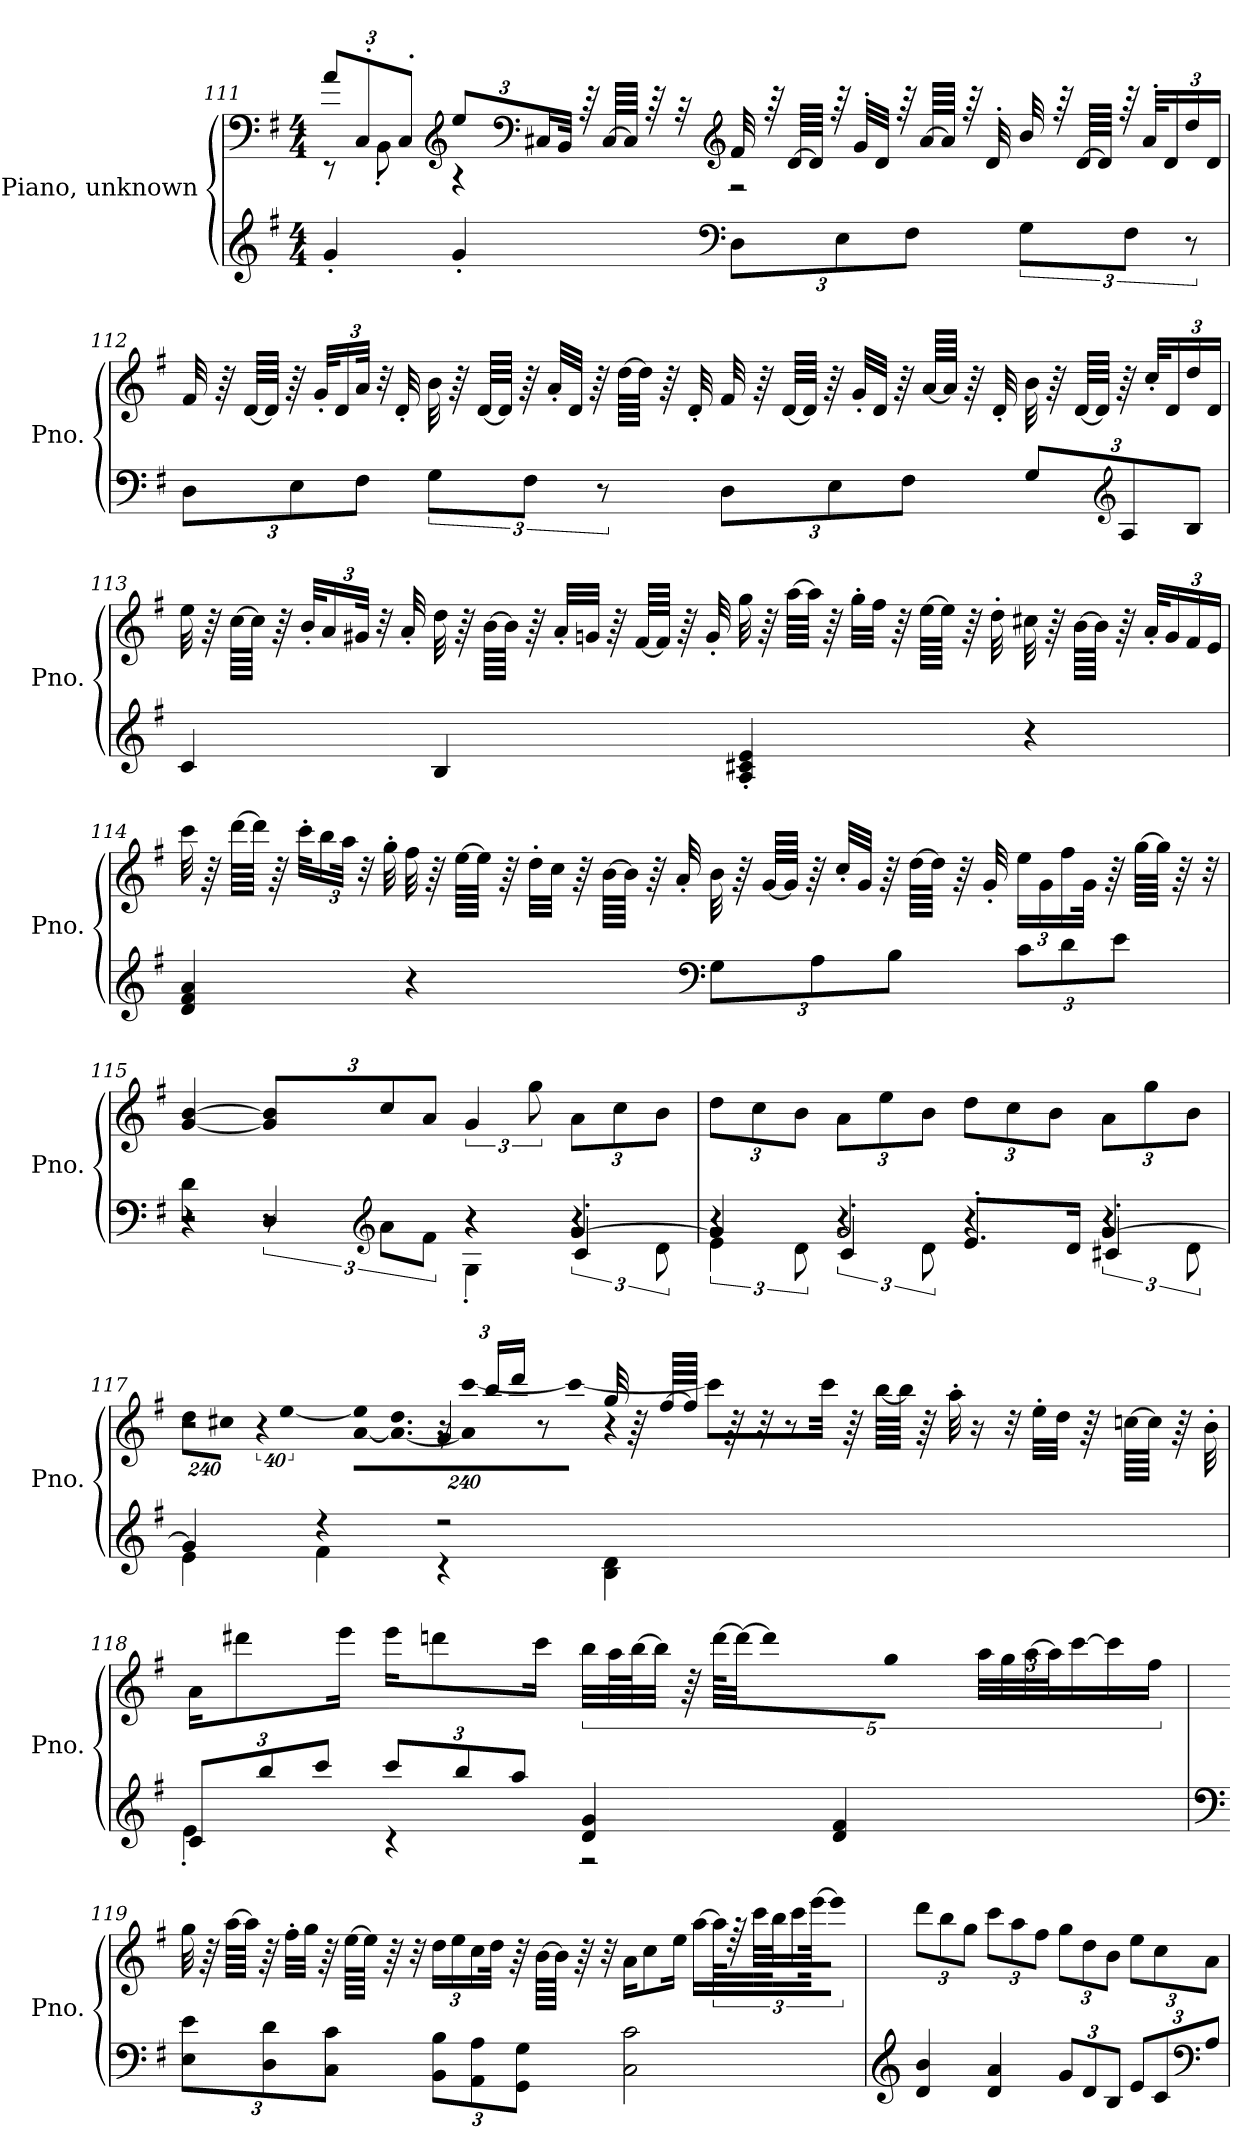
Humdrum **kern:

**kern	**kern
*part1	*part1
*staff2	*staff1
*I"Piano, unknown	*
*I'Pno.	*
!!LO:LB:g=z
*clefG2	*clefF4
*k[f#]	*k[f#]
*M4/4	*M4/4
*	*Xbrackettup
=111	=111
*	*^
4g'/	12a/L	8r
.	12C'/	.
.	.	8BB'\
.	12C'/J	.
*	*clefG2	*
4g'/	12ee/L	4r
*	*clefF4	*
.	24C#X/L	.
.	32BB/JJk	.
.	64r	.
.	[64C#/LLLL	.
.	64C#/JJJJ]	.
.	64r	.
.	32r	.
*clefF4	*clefG2	*
*Xbrackettup	*	*
12D\L	32f#/	2r
.	64r	.
.	[64d/LLLL	.
.	64d/JJJJ]	.
.	64r	.
12E\	.	.
.	32g'/LLL	.
.	32d/JJJ	.
.	64r	.
12F#\J	.	.
.	[64a/LLLL	.
.	64a/JJJJ]	.
.	64r	.
.	32d'/	.
*brackettup	*	*
12G\L	32b/	.
.	64r	.
.	[64d/LLLL	.
.	64d/JJJJ]	.
.	64r	.
12F#\J	.	.
.	32a'/KLL	.
.	24d/	.
12r	24dd/	.
.	24d/JJ	.
*	*v	*v
!!LO:LB:g=z
=112	=112
*Xbrackettup	*
12D\L	32f#/
.	64r
.	[64d/LLLL
.	64d/JJJJ]
.	64r
12E\	.
.	32g'/KLL
.	24d/
12F#\J	48a/JJk
.	32r
.	32d'/
*brackettup	*
12G\L	32b\
.	64r
.	[64d/LLLL
.	64d/JJJJ]
.	64r
12F#\J	.
.	32a'/LLL
.	32d/JJJ
.	64r
12r	.
.	[64dd\LLLL
.	64dd\JJJJ]
.	64r
.	32d'/
*Xbrackettup	*
12D\L	32f#/
.	64r
.	[64d/LLLL
.	64d/JJJJ]
.	64r
12E\	.
.	32g'/LLL
.	32d/JJJ
.	64r
12F#\J	.
.	[64a/LLLL
.	64a/JJJJ]
.	64r
.	32d'/
12G/L	32b\
.	64r
.	[64d/LLLL
.	64d/JJJJ]
.	64r
*clefG2	*
12A/	.
.	32cc'/KLL
.	24d/
12B/J	24dd/
.	24d/JJ
!!LO:PB:g=z
=113	=113
4c/	32ee\
.	64r
.	[64cc\LLLL
.	64cc\JJJJ]
.	64r
.	32b'/KLL
.	24a/
.	48g#X/JJk
.	32r
.	32a'/
4B/	32dd\
.	64r
.	[64b\LLLL
.	64b\JJJJ]
.	64r
.	32a'/LLL
.	32gn/JJJ
.	64r
.	[64f#/LLLL
.	64f#/JJJJ]
.	64r
.	32g'/
4A/' 4c#X/' 4e/'	32gg\
.	64r
.	[64aa\LLLL
.	64aa\JJJJ]
.	64r
.	32gg'\LLL
.	32ff#\JJJ
.	64r
.	[64ee\LLLL
.	64ee\JJJJ]
.	64r
.	32dd'\
4r	32cc#X\
.	64r
.	[64b\LLLL
.	64b\JJJJ]
.	64r
.	32a'/KLL
.	24g/
.	24f#/
.	24e/JJ
!!LO:LB:g=z
=114	=114
4d/ 4f#/ 4a/	32ccc\
.	64r
.	[64ddd\LLLL
.	64ddd\JJJJ]
.	64r
.	32ccc'\KLL
.	24bb\
.	48aa\JJk
.	32r
.	32gg'\
4r	32ff#\
.	64r
.	[64ee\LLLL
.	64ee\JJJJ]
.	64r
.	32dd'\LLL
.	32cc\JJJ
.	64r
.	[64b\LLLL
.	64b\JJJJ]
.	64r
.	32a'/
*clefF4	*
12G\L	32b\
.	64r
.	[64g/LLLL
.	64g/JJJJ]
.	64r
12A\	.
.	32cc'/LLL
.	32g/JJJ
.	64r
12B\J	.
.	[64dd\LLLL
.	64dd\JJJJ]
.	64r
.	32g'/
12c\L	24ee\LL
.	24g\
12d\	24ff#\
.	32g\JJk
.	64r
12e\J	.
.	[64gg\LLLL
.	64gg\JJJJ]
.	64r
.	32r
!!LO:LB:g=z
=115	=115
*^	*
*	*^	*
2r	4d\	4r	[4g/ [4b/
*	*brackettup	*	*
.	12r	4D/	12g/] 12b/]L
*clefG2	*	*	*
.	12a\L	.	12cc/
.	12f#\J	.	12a/J
*	*	*	*brackettup
4r	4G'\	4r	6g/
.	.	.	12gg\
*	*	*	*Xbrackettup
[4g/	6r	4c'/	12a\L
.	.	.	12cc\
.	12d\	.	12b\J
=116	=116	=116	=116
4g/]	6e\	4r	12dd\L
.	.	.	12cc\
.	12d\	.	12b\J
2g/	6r	4c'/	12a\L
.	.	.	12ee\
.	12d\	.	12b\J
.	4r	8.e'/L	12dd\L
.	.	.	12cc\
.	.	.	12b\J
.	.	16d/Jk	.
[4g/	6r	4c#X'/	12a\L
.	.	.	12gg\
.	12d\	.	12b\J
*	*v	*v	*
!!LO:LB:g=z
=117	=117	=117
*	*	*^
*	*	*	*brackettup
!	!	!	!LO:N:vis=16
*	*	*	*^
4g/]	4e\	2r	1920%137dd\LL	2r
!	!	!	!LO:N:vis=16	!
.	.	.	1920%137cc#X\JJ	.
!	!	!	!LO:N:vis=32	!
.	.	.	640%23r	.
!	!	!	!LO:N:vis=16	!
.	.	.	[1920%137ee\	.
!	!	!	!LO:N:vis=16	!
4r	4f#\	.	[1920%137a\ 1920%137ee\]LL	.
!	!	!	!LO:N:vis=16.	!
.	.	.	960%103a\_ 960%103dd\	.
!	!	!	!LO:N:vis=32	!
.	.	.	640%23a\] [640%23ccc\L	.
!	!	!	!LO:N:vis=32	!
.	.	.	640%23ccc\JJJ_	.
2r	4r	24r	.	4g/
.	.	.	8ccc\L]	.
.	.	24bb/LL	.	.
.	.	24ddd/JJ	.	.
.	.	8r	.	.
.	.	.	32ccc\Jkk	.
.	.	.	64r	.
.	.	.	[64bb\LLLL	.
.	.	.	64bb\JJJJ]	.
.	.	.	64r	.
.	.	.	32aa'\	.
.	4B\ 4d\	32gg/	.	4r
.	.	.	16r	.
.	.	64r	.	.
.	.	[64ff#/LLLL	.	.
.	.	64ff#/JJJJ]	.	.
.	.	.	32r	.
.	.	64r	.	.
.	.	32r	.	.
.	.	.	32ee'\LLL	.
.	.	8r	.	.
.	.	.	32dd\JJJ	.
.	.	.	64r	.
.	.	.	[64ccn\LLLL	.
.	.	.	64cc\JJJJ]	.
.	.	.	64r	.
.	.	.	32b'\	.
1920ryy	1920ryy	1920ryy	.	1920ryy
*	*	*v	*v	*v
!!LO:LB:g=z
=118	=118	=118
*Xbrackettup	*	*
12c/L	4e'\	16a\KL
.	.	8ddd#X\
12bb/	.	.
12ccc/J	.	.
.	.	16eee\Jk
12ccc/L	4r	16eee\KL
.	.	8dddn\
12bb/	.	.
12aa/J	.	.
.	.	16ccc\Jk
4d/ 4g/	2r	40bb\LLL
.	.	80aa\L
.	.	[80bb\J
.	.	40bb\JJJ]
.	.	80r
.	.	[80ddd\KLLL
.	.	40ddd\J_
.	.	16ddd\]
.	.	16gg\JJ
*	*	*Xbrackettup
4d/ 4f#/	.	48aa\LLL
.	.	48gg\
.	.	[48aa\
.	.	48aa\J]
.	.	[24ccc\
.	.	16ccc\]
.	.	16ff#\JJ
*v	*v	*
!!LO:LB:g=z
=119	=119
*clefF4	*
12E\ 12e\L	32gg\
.	64r
.	[64aa\LLLL
.	64aa\JJJJ]
.	64r
12D\ 12d\	.
.	32ff#'\LLL
.	32gg\JJJ
.	64r
12C\ 12c\J	.
.	[64ee\LLLL
.	64ee\JJJJ]
.	64r
.	32r
12BB\ 12B\L	24dd\LL
.	24ee\
12AA\ 12A\	24cc\
.	32dd\JJk
.	64r
12GG\ 12G\J	.
.	[64b\LLLL
.	64b\JJJJ]
.	64r
.	32r
2C\ 2c\	16a\KL
.	8cc\
.	16ee\Jk
.	[16aa\LL
*	*brackettup
.	96aa\JJkk]
.	96r
.	48ccc\LLL
.	48bb\J
*	*Xbrackettup
.	24ccc\
.	[48eee\K
.	16eee\JJ]
!!LO:PB:g=z
=120	=120
*clefG2	*
4d/ 4b/	12ddd\L
.	12bb\
.	12gg\J
4d/ 4a/	12ccc\L
.	12aa\
.	12ff#\J
12g/L	12gg\L
12d/	12dd\
12B/J	12b\J
12e/L	12ee\L
12c/	12cc\
*clefF4	*
12A/J	12a\J
=	=
*-	*-
